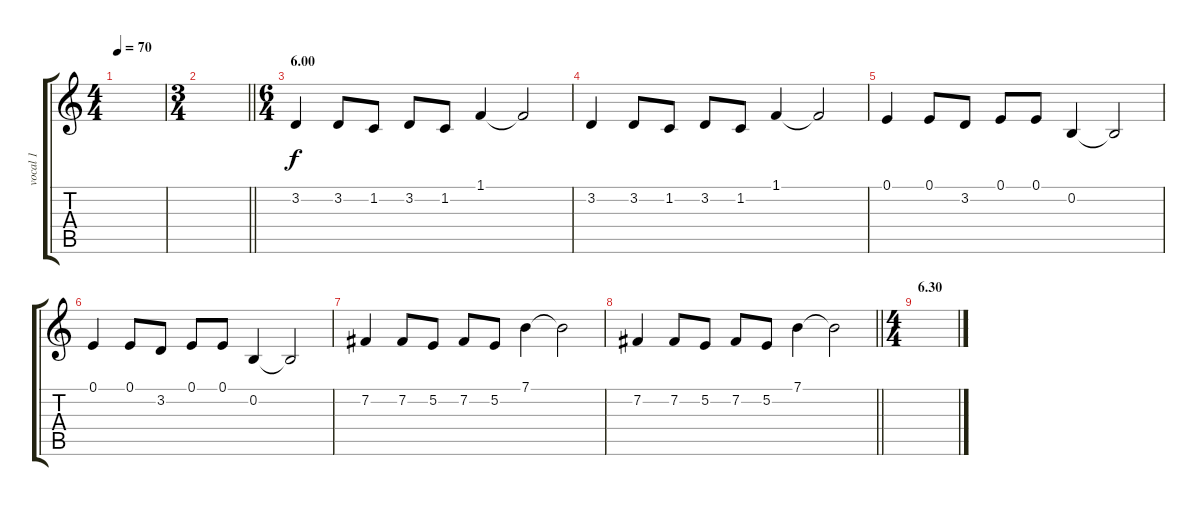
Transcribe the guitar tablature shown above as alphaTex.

\track ("vocal 1" "vocal 1") {instrument clarinet}
\staff {score tabs}
\tuning (E4 B3 G3 D3 A2 E2) {hide}
\ts (4 4)
\tempo 70
\clef g2
\ks c
|
\ts (3 4)
\barLineRight lightlight
|
\ts (6 4)
\section ("" "6.00")
3.2.4 3.2.8 1.2.8 3.2.8 1.2.8 1.1.4 1.1{t}.2 |
3.2.4 3.2.8 1.2.8 3.2.8 1.2.8 1.1.4 1.1{t}.2 |
0.1.4 0.1.8 3.2.8 0.1.8 0.1.8 0.2.4 0.2{t}.2 |
0.1.4 0.1.8 3.2.8 0.1.8 0.1.8 0.2.4 0.2{t}.2 |
7.2.4 7.2.8 5.2.8 7.2.8 5.2.8 7.1.4 7.1{t}.2 |
\barLineRight lightlight
7.2.4 7.2.8 5.2.8 7.2.8 5.2.8 7.1.4 7.1{t}.2 |
\ts (4 4)
\section ("" "6.30")
